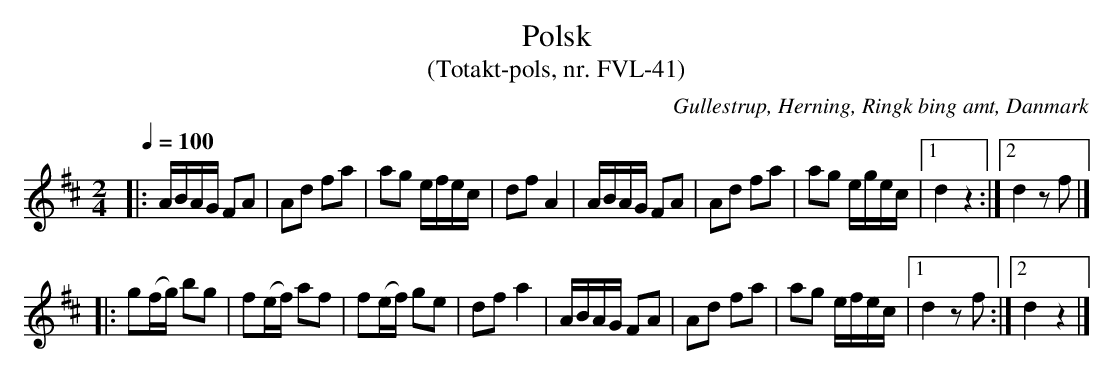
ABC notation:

X:1
T:Polsk
T:(Totakt-pols, nr. FVL-41)
O:Gullestrup, Herning, Ringk bing amt, Danmark
M:2/4
L:1/8
Q:1/4=100
K:D
|: A/B/A/G/ FA | Ad fa | ag e/f/e/c/ | df A2 | A/B/A/G/ FA | Ad fa | ag e/g/e/c/ |1 d2 z2 :|2 d2 zf |]
|: g(f/g/) bg | f(e/f/) af | f(e/f/) ge | df a2 | A/B/A/G/ FA | Ad fa | ag e/f/e/c/ |1 d2 zf :|2 d2 z2 |]
